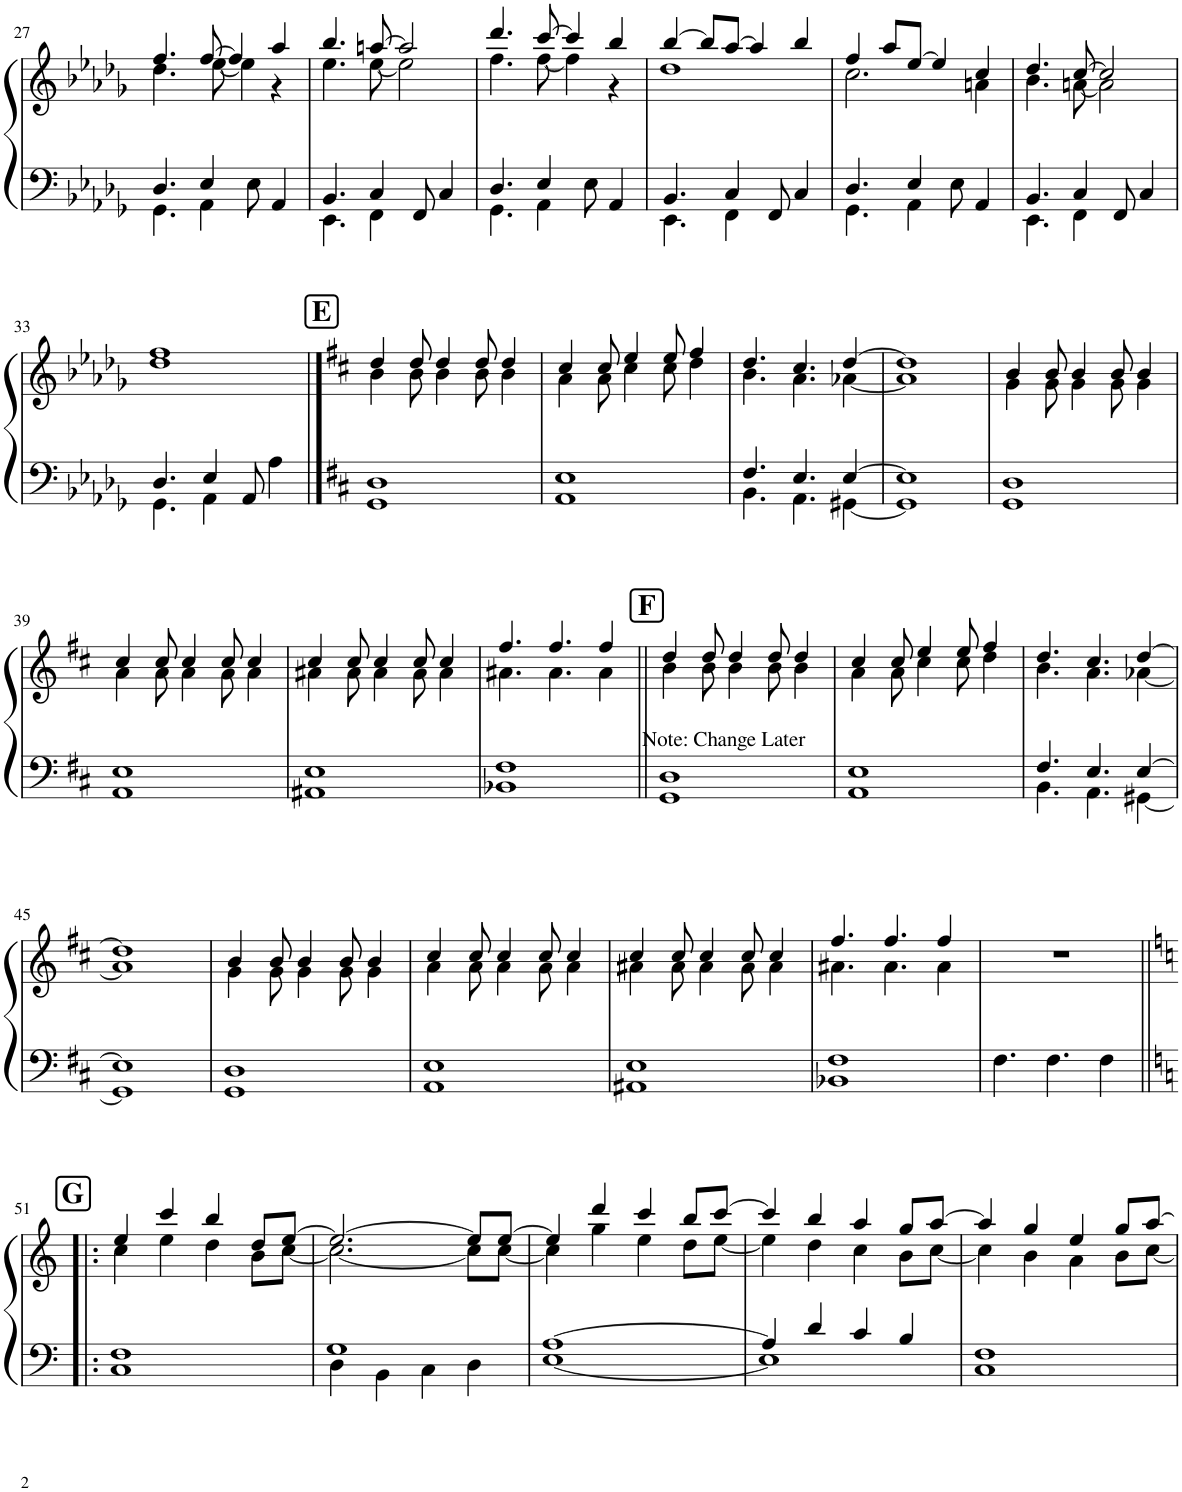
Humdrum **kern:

**kern	**kern
*part1	*part1
*staff2	*staff1
*I"Piano	*
*I'Pno.	*
!!LO:PB:g=z
*clefF4	*clefG2
*k[b-e-a-d-g-]	*k[b-e-a-d-g-]
*M4/4	*M4/4
=27	=27
*^	*^
4.D-/	4.GG-\	4.ff/	4.dd-\
4E-/	4AA-\	[8ff/	[8ee-\
.	.	4ff/]	4ee-\]
8E-\	4.ryy	.	.
4AA-/	.	4aa-/	4r
=28	=28	=28	=28
4.BB-/	4.EE-\	4.bb-/	4.ee-\
4C/	4FF\	[8aan/	[8ee-\
.	.	2aa/]	2ee-\]
8FF/	4.ryy	.	.
4C/	.	.	.
=29	=29	=29	=29
4.D-/	4.GG-\	4.ddd-/	4.ff\
4E-/	4AA-\	[8ccc/	[8ff\
.	.	4ccc/]	4ff\]
8E-\	4.ryy	.	.
4AA-/	.	4bb-/	4r
=30	=30	=30	=30
4.BB-/	4.EE-\	[4bb-/	1dd-
.	.	8bb-/L]	.
4C/	4FF\	[8aa-/J	.
.	.	4aa-/]	.
8FF/	4.ryy	.	.
4C/	.	4bb-/	.
=31	=31	=31	=31
4.D-/	4.GG-\	4ff/	2.cc\
.	.	8aa-/L	.
4E-/	4AA-\	[8ee-/J	.
.	.	4ee-/]	.
8E-\	4.ryy	.	.
4AA-/	.	4cc/	4an\
=32	=32	=32	=32
4.BB-/	4.EE-\	4.dd-/	4.b-\
4C/	4FF\	[8cc/	[8an\
.	.	2cc/]	2a\]
8FF/	4.ryy	.	.
4C/	.	.	.
!!LO:LB:g=z	!!
=33	=33	=33	=33
4.D-/	4.GG-\	1ff	1dd-
4E-/	4AA-\	.	.
8AA-/	4.ryy	.	.
4A-\	.	.	.
!!LO:REH:place=s1:a:B:cj:fs=14:t=E	!!
==34	==34	==34	==34
*k[f#c#]	*	*k[f#c#]	*
1D	1GG	4dd/	4b\
.	.	8dd/	8b\
.	.	4dd/	4b\
.	.	8dd/	8b\
.	.	4dd/	4b\
=35	=35	=35	=35
1E	1AA	4cc#/	4a\
.	.	8cc#/	8a\
.	.	4ee/	4cc#\
.	.	8ee/	8cc#\
.	.	4ff#/	4dd\
=36	=36	=36	=36
4.F#/	4.BB\	4.dd/	4.b\
4.E/	4.AA\	4.cc#/	4.a\
[4E/	[4GG#X\	[4dd/	[4a-X\
=37	=37	=37	=37
1E]	1GG#]	1dd]	1a-]
=38	=38	=38	=38
1D	1GG	4b/	4g\
.	.	8b/	8g\
.	.	4b/	4g\
.	.	8b/	8g\
.	.	4b/	4g\
!!LO:LB:g=z	!!
=39	=39	=39	=39
1E	1AA	4cc#/	4a\
.	.	8cc#/	8a\
.	.	4cc#/	4a\
.	.	8cc#/	8a\
.	.	4cc#/	4a\
=40	=40	=40	=40
1E	1AA#X	4cc#/	4a#X\
.	.	8cc#/	8a#\
.	.	4cc#/	4a#\
.	.	8cc#/	8a#\
.	.	4cc#/	4a#\
=41	=41	=41	=41
1F#	1BB-X	4.ff#/	4.a#X\
.	.	4.ff#/	4.a#\
.	.	4ff#/	4a#\
!!LO:REH:place=s1:a:B:cj:fs=14:t=F	!!
=42||	=42||	=42||	=42||
!LO:TX:a:t=Note&colon; Change Later	!	!	!
1D	1GG	4dd/	4b\
.	.	8dd/	8b\
.	.	4dd/	4b\
.	.	8dd/	8b\
.	.	4dd/	4b\
=43	=43	=43	=43
1E	1AA	4cc#/	4a\
.	.	8cc#/	8a\
.	.	4ee/	4cc#\
.	.	8ee/	8cc#\
.	.	4ff#/	4dd\
=44	=44	=44	=44
4.F#/	4.BB\	4.dd/	4.b\
4.E/	4.AA\	4.cc#/	4.a\
[4E/	[4GG#X\	[4dd/	[4a-X\
!!LO:LB:g=z	!!
=45	=45	=45	=45
1E]	1GG#]	1dd]	1a-]
=46	=46	=46	=46
1D	1GG	4b/	4g\
.	.	8b/	8g\
.	.	4b/	4g\
.	.	8b/	8g\
.	.	4b/	4g\
=47	=47	=47	=47
1E	1AA	4cc#/	4a\
.	.	8cc#/	8a\
.	.	4cc#/	4a\
.	.	8cc#/	8a\
.	.	4cc#/	4a\
=48	=48	=48	=48
1E	1AA#X	4cc#/	4a#X\
.	.	8cc#/	8a#\
.	.	4cc#/	4a#\
.	.	8cc#/	8a#\
.	.	4cc#/	4a#\
=49	=49	=49	=49
1F#	1BB-X	4.ff#/	4.a#X\
.	.	4.ff#/	4.a#\
.	.	4ff#/	4a#\
*v	*v	*	*
*	*v	*v
=50	=50
4.F#\	1r
4.F#\	.
4F#\	.
!!LO:LB:g=z
!!LO:REH:place=s1:a:B:cj:fs=14:t=G
=51!|:	=51!|:
*k[]	*k[]
*^	*^
1F	1C	4ee/	4cc\
.	.	4ccc/	4ee\
.	.	4bb/	4dd\
.	.	8dd/L	8b\L
.	.	[8ee/J	[8cc\J
=52	=52	=52	=52
1G	4D\	2.ee/_	2.cc\_
.	4BB\	.	.
.	4C\	.	.
.	4D\	8ee/L]	8cc\L]
.	.	[8ee/J	[8cc\J
=53	=53	=53	=53
[1A	[1E	4ee/]	4cc\]
.	.	4ddd/	4gg\
.	.	4ccc/	4ee\
.	.	8bb/L	8dd\L
.	.	[8ccc/J	[8ee\J
=54	=54	=54	=54
4A/]	1E]	4ccc/]	4ee\]
4d/	.	4bb/	4dd\
4c/	.	4aa/	4cc\
4B/	.	8gg/L	8b\L
.	.	[8aa/J	[8cc\J
=55	=55	=55	=55
1F	1C	4aa/]	4cc\]
.	.	4gg/	4b\
.	.	4ee/	4a\
.	.	8gg/L	8b\L
.	.	[8aa/J	[8cc\J
*v	*v	*	*
*	*v	*v
=	=
*-	*-
